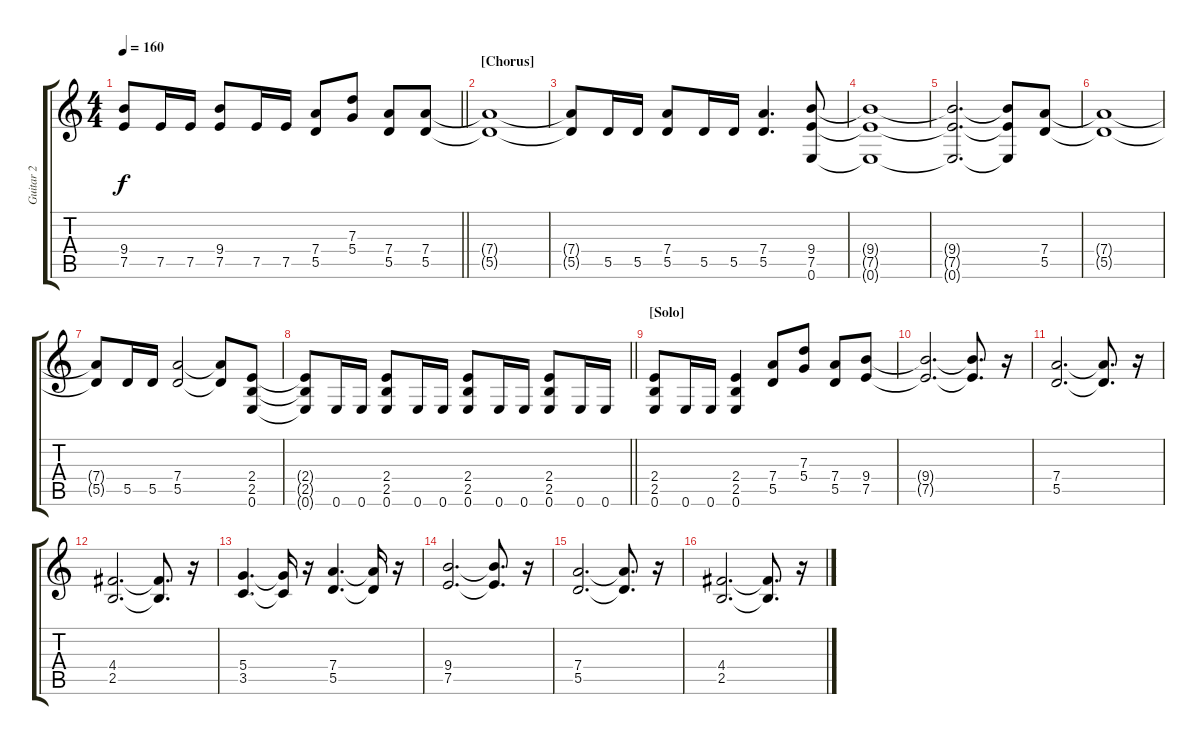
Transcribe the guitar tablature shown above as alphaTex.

\track ("Guitar 2" "Guitar 2") {instrument distortionguitar}
\staff {score tabs}
\tuning (E4 B3 G3 D3 A2 E2) {hide}
\ts (4 4)
\tempo 160
\clef g2
\barLineRight lightlight
\ks c
(9.4 7.5).8{dy f} 7.5.16 7.5.16 (9.4 7.5).8 7.5.16 7.5.16 (7.4 5.5).8 (7.3 5.4).8 (7.4 5.5).8 (7.4 5.5).8 |
\section ("" "[Chorus]")
(7.4{t} 5.5{t}).1 |
(7.4{t} 5.5{t}).8 5.5.16 5.5.16 (7.4 5.5).8 5.5.16 5.5.16 (7.4 5.5).4{d} (9.4 7.5 0.6).8 |
(9.4{t} 7.5{t} 0.6{t}).1 |
(9.4{t} 7.5{t} 0.6{t}).2{d} (9.4{t} 7.5{t} 0.6{t}).8 (7.4 5.5).8 |
(7.4{t} 5.5{t}).1 |
(7.4{t} 5.5{t}).8 5.5.16 5.5.16 (7.4 5.5).2 (7.4{t} 5.5{t}).8 (2.4 2.5 0.6).8 |
\barLineRight lightlight
(2.4{t} 2.5{t} 0.6{t}).8 0.6.16 0.6.16 (2.4 2.5 0.6).8 0.6.16 0.6.16 (2.4 2.5 0.6).8 0.6.16 0.6.16 (2.4 2.5 0.6).8 0.6.16 0.6.16 |
\section ("" "[Solo]")
(2.4 2.5 0.6).8 0.6.16 0.6.16 (2.4 2.5 0.6).4 (7.4 5.5).8 (7.3 5.4).8 (7.4 5.5).8 (9.4 7.5).8 |
(9.4{t} 7.5{t}).2{d} (9.4{t} 7.5{t}).8{d} r.16 |
(7.4 5.5).2{d} (7.4{t} 5.5{t}).8{d} r.16 |
(4.4 2.5).2{d} (4.4{t} 2.5{t}).8{d} r.16 |
(5.4 3.5).4{d} (5.4{t} 3.5{t}).16 r.16 (7.4 5.5).4{d} (7.4{t} 5.5{t}).16 r.16 |
(9.4 7.5).2{d} (9.4{t} 7.5{t}).8{d} r.16 |
(7.4 5.5).2{d} (7.4{t} 5.5{t}).8{d} r.16 |
(4.4 2.5).2{d} (4.4{t} 2.5{t}).8{d} r.16
